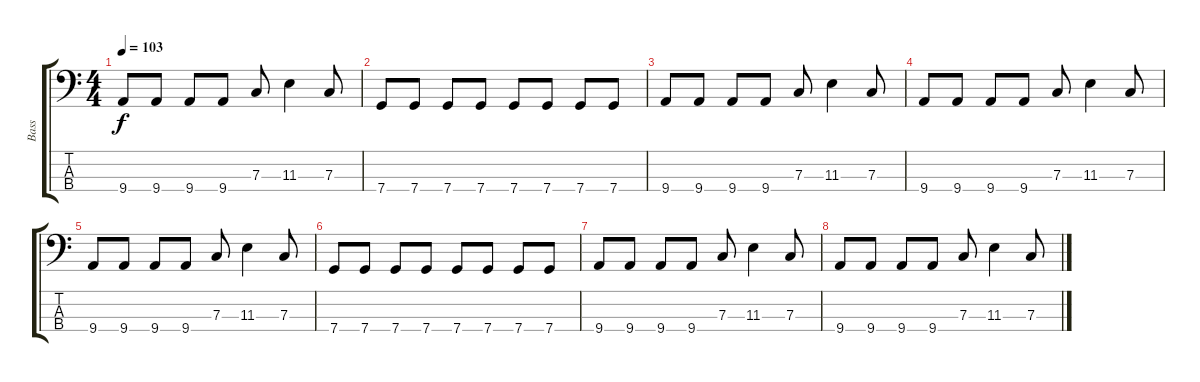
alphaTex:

\track ("Bass" "Bass") {instrument electricbassfinger}
\staff {score tabs}
\tuning (Eb2 Bb1 F1 C1) {hide}
\ts (4 4)
\tempo 103
\clef f4
\ks c
9.4.8{dy f} 9.4.8 9.4.8 9.4.8 7.3.8 11.3.4 7.3.8 |
7.4.8 7.4.8 7.4.8 7.4.8 7.4.8 7.4.8 7.4.8 7.4.8 |
9.4.8 9.4.8 9.4.8 9.4.8 7.3.8 11.3.4 7.3.8 |
9.4.8 9.4.8 9.4.8 9.4.8 7.3.8 11.3.4 7.3.8 |
9.4.8 9.4.8 9.4.8 9.4.8 7.3.8 11.3.4 7.3.8 |
7.4.8 7.4.8 7.4.8 7.4.8 7.4.8 7.4.8 7.4.8 7.4.8 |
9.4.8 9.4.8 9.4.8 9.4.8 7.3.8 11.3.4 7.3.8 |
9.4.8 9.4.8 9.4.8 9.4.8 7.3.8 11.3.4 7.3.8
